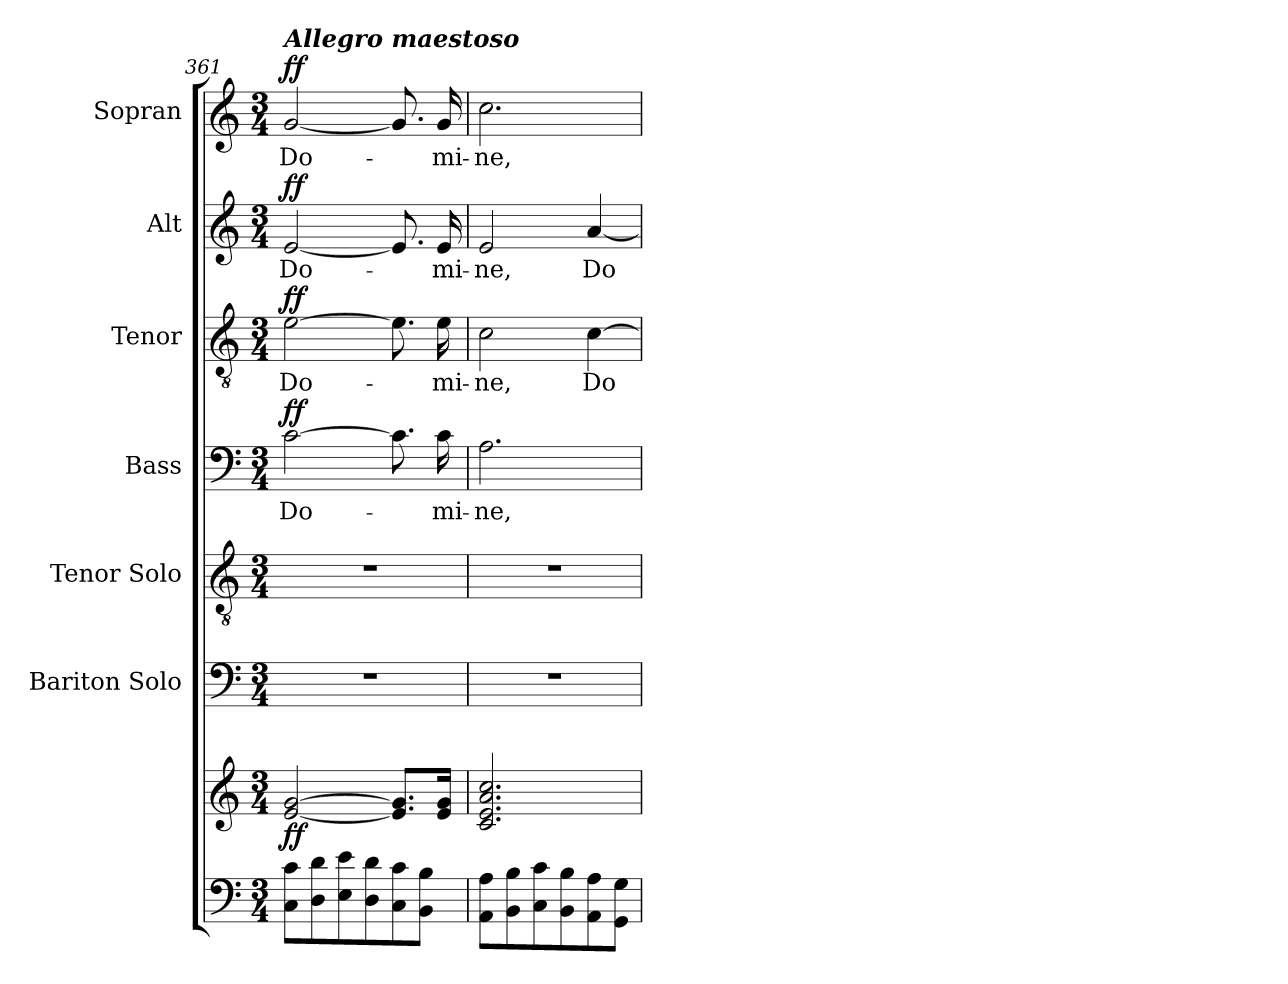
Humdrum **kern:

**kern	**kern	**dynam	**kern	**kern	**kern	**text	**dynam	**kern	**text	**dynam	**kern	**text	**dynam	**kern	**text	**dynam
*part7	*part7	*part7	*part6	*part5	*part4	*part4	*part4	*part3	*part3	*part3	*part2	*part2	*part2	*part1	*part1	*part1
*staff8	*staff7	*staff7/8	*staff6	*staff5	*staff4	*staff4	*staff4	*staff3	*staff3	*staff3	*staff2	*staff2	*staff2	*staff1	*staff1	*staff1
*	*	*	*I"Bariton Solo	*I"Tenor Solo	*I"Bass	*	*	*I"Tenor	*	*	*I"Alt	*	*	*I"Sopran	*	*
*	*	*	*	*	*I'B.	*	*	*I'T.	*	*	*I'A.	*	*	*I'S.	*	*
!!LO:LB:g=z
*clefF4	*clefG2	*	*clefF4	*clefGv2	*clefF4	*	*	*clefGv2	*	*	*clefG2	*	*	*clefG2	*	*
*k[]	*k[]	*	*k[]	*k[]	*k[]	*	*	*k[]	*	*	*k[]	*	*	*k[]	*	*
*C:	*C:	*	*C:	*C:	*C:	*	*	*C:	*	*	*C:	*	*	*C:	*	*
*M3/4	*M3/4	*	*M3/4	*M3/4	*M3/4	*	*	*M3/4	*	*	*M3/4	*	*	*M3/4	*	*
=361	=361	=361	=361	=361	=361	=361	=361	=361	=361	=361	=361	=361	=361	=361	=361	=361
!	!	!	!	!	!	!	!	!	!	!	!	!	!	!LO:TX:a:Bi:t=Allegro maestoso	!	!
!	!	!LO:DY:b	!	!	!	!LO:LY:b	!LO:DY:a	!	!LO:LY:b	!LO:DY:a	!	!LO:LY:b	!LO:DY:a	!	!LO:LY:b	!LO:DY:b
8C\ 8c\L	[2e/ [2g/	ff	2.r	2.r	[2c\	Do-	ff	[2e\	Do-	ff	[2e/	Do-	ff	[2g/	Do-	ff
8D\ 8d\	.	.	.	.	.	.	.	.	.	.	.	.	.	.	.	.
8E\ 8e\	.	.	.	.	.	.	.	.	.	.	.	.	.	.	.	.
8D\ 8d\	.	.	.	.	.	.	.	.	.	.	.	.	.	.	.	.
8C\ 8c\	8.e/] 8.g/]L	.	.	.	8.c\]	.	.	8.e\]	.	.	8.e/]	.	.	8.g/]	.	.
8BB\ 8B\J	.	.	.	.	.	.	.	.	.	.	.	.	.	.	.	.
!	!	!	!	!	!	!LO:LY:b	!	!	!LO:LY:b	!	!	!LO:LY:b	!	!	!LO:LY:b	!
.	16e/ 16g/Jk	.	.	.	16c\	-mi-	.	16e\	-mi-	.	16e/	-mi-	.	16g/	-mi-	.
=362	=362	=362	=362	=362	=362	=362	=362	=362	=362	=362	=362	=362	=362	=362	=362	=362
!	!	!	!	!	!	!LO:LY:b	!	!	!LO:LY:b	!	!	!LO:LY:b	!	!	!LO:LY:b	!
8AA\ 8A\L	2.c/ 2.e/ 2.a/ 2.cc/	.	2.r	2.r	2.A\	-ne,	.	2c\	-ne,	.	2e/	-ne,	.	2.cc\	-ne,	.
8BB\ 8B\	.	.	.	.	.	.	.	.	.	.	.	.	.	.	.	.
8C\ 8c\	.	.	.	.	.	.	.	.	.	.	.	.	.	.	.	.
8BB\ 8B\	.	.	.	.	.	.	.	.	.	.	.	.	.	.	.	.
!	!	!	!	!	!	!	!	!	!LO:LY:b	!	!	!LO:LY:b	!	!	!	!
8AA\ 8A\	.	.	.	.	.	.	.	[4c\	Do-	.	[4a/	Do-	.	.	.	.
8GG\ 8G\J	.	.	.	.	.	.	.	.	.	.	.	.	.	.	.	.
=	=	=	=	=	=	=	=	=	=	=	=	=	=	=	=	=
*-	*-	*-	*-	*-	*-	*-	*-	*-	*-	*-	*-	*-	*-	*-	*-	*-
